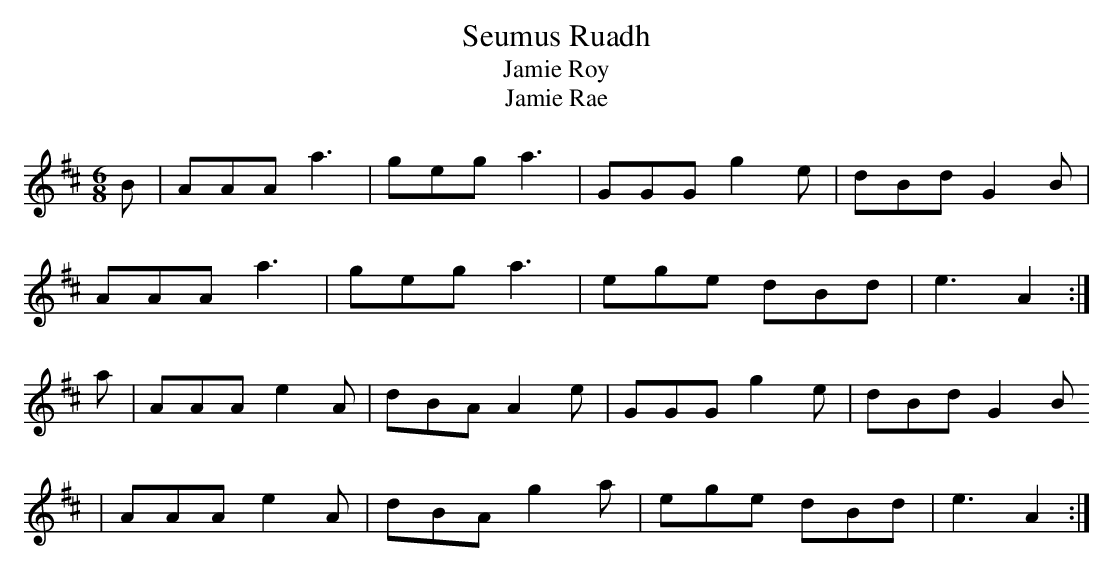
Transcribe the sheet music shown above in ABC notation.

X:1
T:Seumus Ruadh
T:Jamie Roy
T:Jamie Rae
M:6/8
L:1/8
K:A mix
B | AAA a3  | geg a3  | GGG g2e | dBd G2B |
    AAA a3  | geg a3  | ege dBd | e3  A2 :|
a | AAA e2A | dBA A2e | GGG g2e | dBd G2B
  | AAA e2A | dBA g2a | ege dBd | e3  A2 :|
